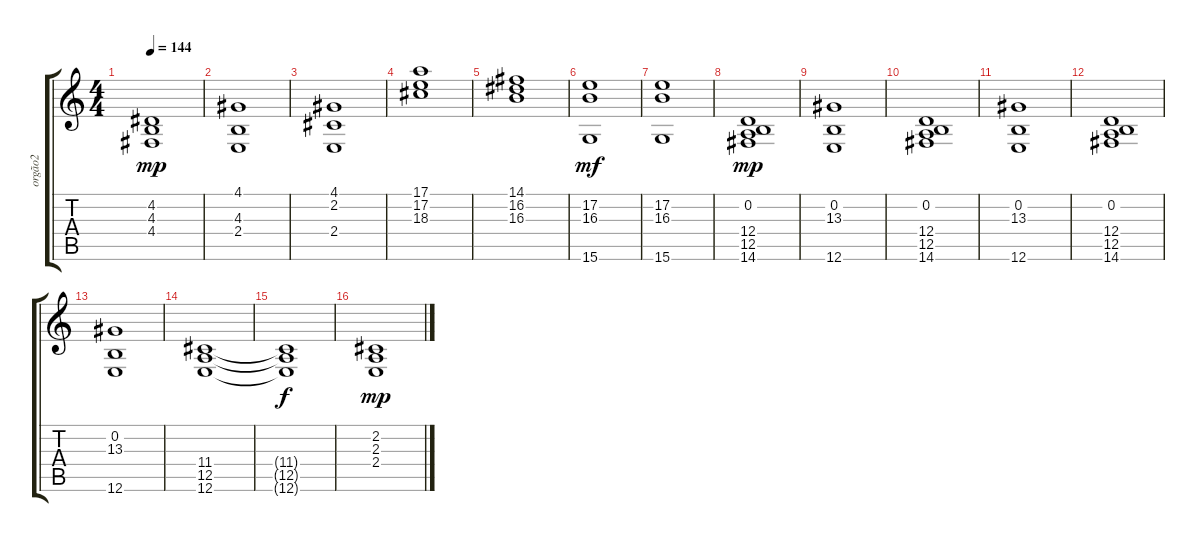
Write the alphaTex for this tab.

\track ("orgão2" "orgão2") {instrument stringensemble1}
\staff {score tabs}
\tuning (E4 B3 G3 D3 A2 E2) {hide}
\ts (4 4)
\tempo 144
\clef g2
\ks c
(4.2 4.3 4.4).1{dy mp} |
(4.1 4.3 2.4).1 |
(4.1 2.2 2.4).1 |
(17.1 17.2 18.3).1 |
(14.1 16.2 16.3).1 |
(17.2 16.3 15.6).1{dy mf} |
(17.2 16.3 15.6).1 |
(0.2 12.4 12.5 14.6).1{dy mp} |
(0.2 13.3 12.6).1 |
(0.2 12.4 12.5 14.6).1 |
(0.2 13.3 12.6).1 |
(0.2 12.4 12.5 14.6).1 |
(0.2 13.3 12.6).1 |
(11.4 12.5 12.6).1 |
(11.4{t} 12.5{t} 12.6{t}).1{dy f} |
(2.2 2.3 2.4).1{dy mp}
